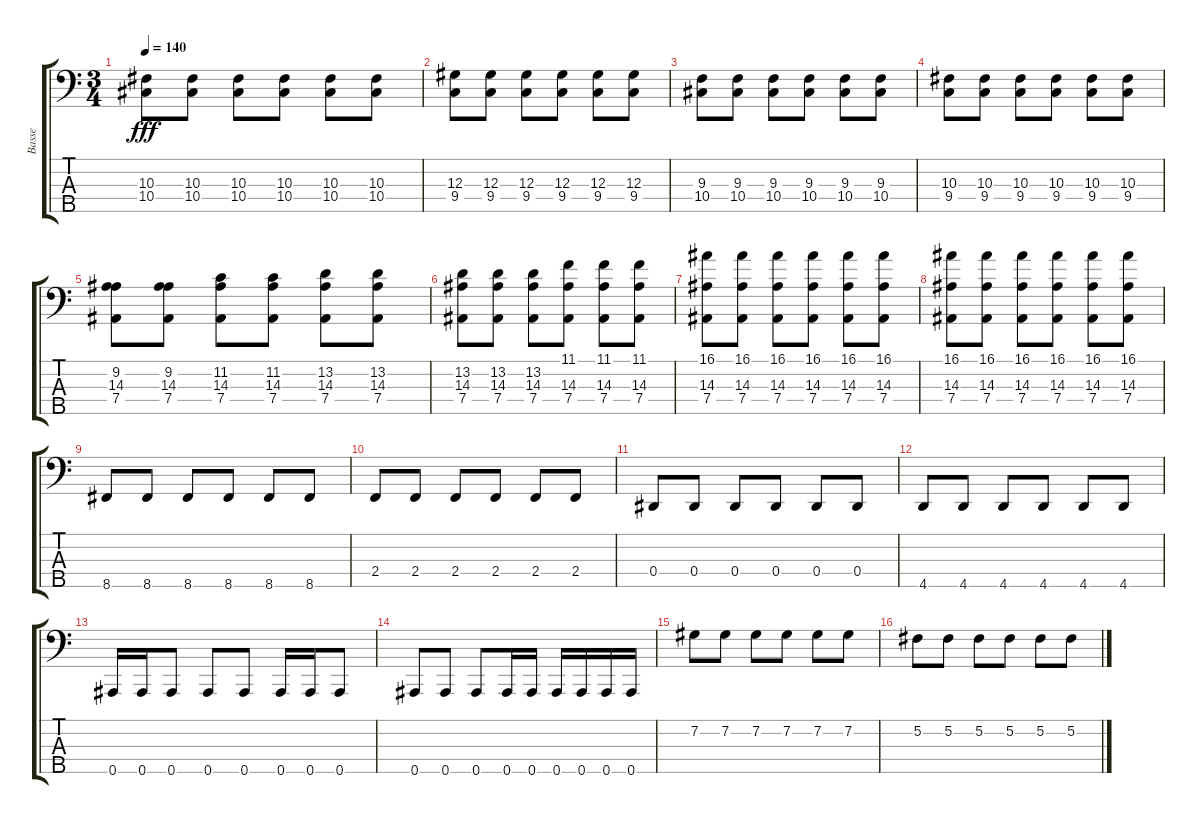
\track ("Basse" "Basse") {instrument electricbasspick}
\staff {score tabs}
\tuning (Gb2 Db2 Ab1 Eb1 Bb0) {hide}
\ts (3 4)
\tempo 140
\clef f4
\ks c
(10.3 10.4).8{dy fff} (10.3 10.4).8 (10.3 10.4).8 (10.3 10.4).8 (10.3 10.4).8 (10.3 10.4).8 |
(12.3 9.4).8 (12.3 9.4).8 (12.3 9.4).8 (12.3 9.4).8 (12.3 9.4).8 (12.3 9.4).8 |
(9.3 10.4).8 (9.3 10.4).8 (9.3 10.4).8 (9.3 10.4).8 (9.3 10.4).8 (9.3 10.4).8 |
(10.3 9.4).8 (10.3 9.4).8 (10.3 9.4).8 (10.3 9.4).8 (10.3 9.4).8 (10.3 9.4).8 |
(9.2 14.3 7.4).8 (9.2 14.3 7.4).8 (11.2 14.3 7.4).8 (11.2 14.3 7.4).8 (13.2 14.3 7.4).8 (13.2 14.3 7.4).8 |
(13.2 14.3 7.4).8 (13.2 14.3 7.4).8 (13.2 14.3 7.4).8 (11.1 14.3 7.4).8 (11.1 14.3 7.4).8 (11.1 14.3 7.4).8 |
(16.1 14.3 7.4).8 (16.1 14.3 7.4).8 (16.1 14.3 7.4).8 (16.1 14.3 7.4).8 (16.1 14.3 7.4).8 (16.1 14.3 7.4).8 |
(16.1 14.3 7.4).8 (16.1 14.3 7.4).8 (16.1 14.3 7.4).8 (16.1 14.3 7.4).8 (16.1 14.3 7.4).8 (16.1 14.3 7.4).8 |
8.5.8 8.5.8 8.5.8 8.5.8 8.5.8 8.5.8 |
2.4.8 2.4.8 2.4.8 2.4.8 2.4.8 2.4.8 |
0.4.8 0.4.8 0.4.8 0.4.8 0.4.8 0.4.8 |
4.5.8 4.5.8 4.5.8 4.5.8 4.5.8 4.5.8 |
0.5.16 0.5.16 0.5.8 0.5.8 0.5.8 0.5.16 0.5.16 0.5.8 |
0.5.8 0.5.8 0.5.8 0.5.16 0.5.16 0.5.16 0.5.16 0.5.16 0.5.16 |
7.2.8 7.2.8 7.2.8 7.2.8 7.2.8 7.2.8 |
5.2.8 5.2.8 5.2.8 5.2.8 5.2.8 5.2.8
